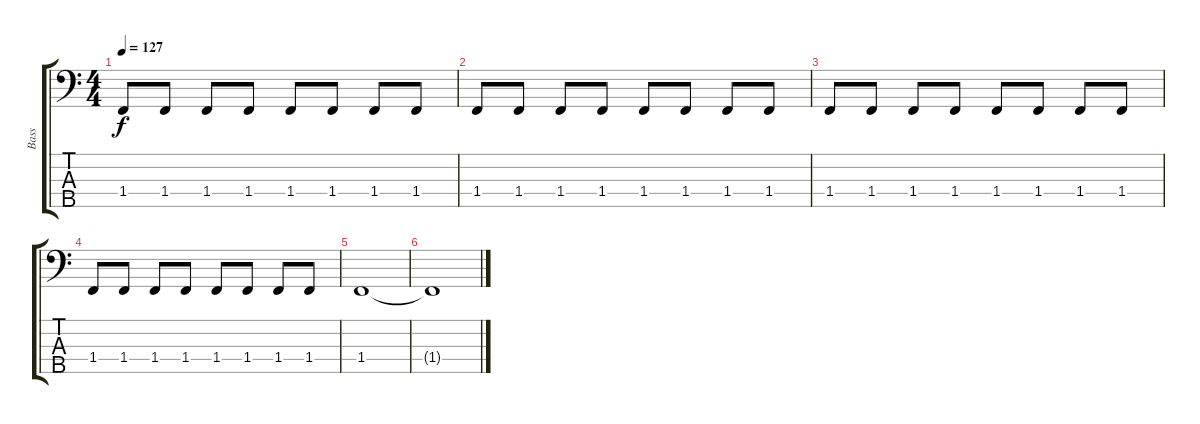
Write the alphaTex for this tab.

\track ("Bass" "Bass") {instrument electricbassfinger}
\staff {score tabs}
\tuning (G2 D2 A1 E1 B0) {hide}
\ts (4 4)
\tempo 127
\clef f4
\ks c
1.4.8{dy f} 1.4.8 1.4.8 1.4.8 1.4.8 1.4.8 1.4.8 1.4.8 |
1.4.8 1.4.8 1.4.8 1.4.8 1.4.8 1.4.8 1.4.8 1.4.8 |
1.4.8 1.4.8 1.4.8 1.4.8 1.4.8 1.4.8 1.4.8 1.4.8 |
1.4.8 1.4.8 1.4.8 1.4.8 1.4.8 1.4.8 1.4.8 1.4.8 |
1.4.1 |
1.4{t}.1
